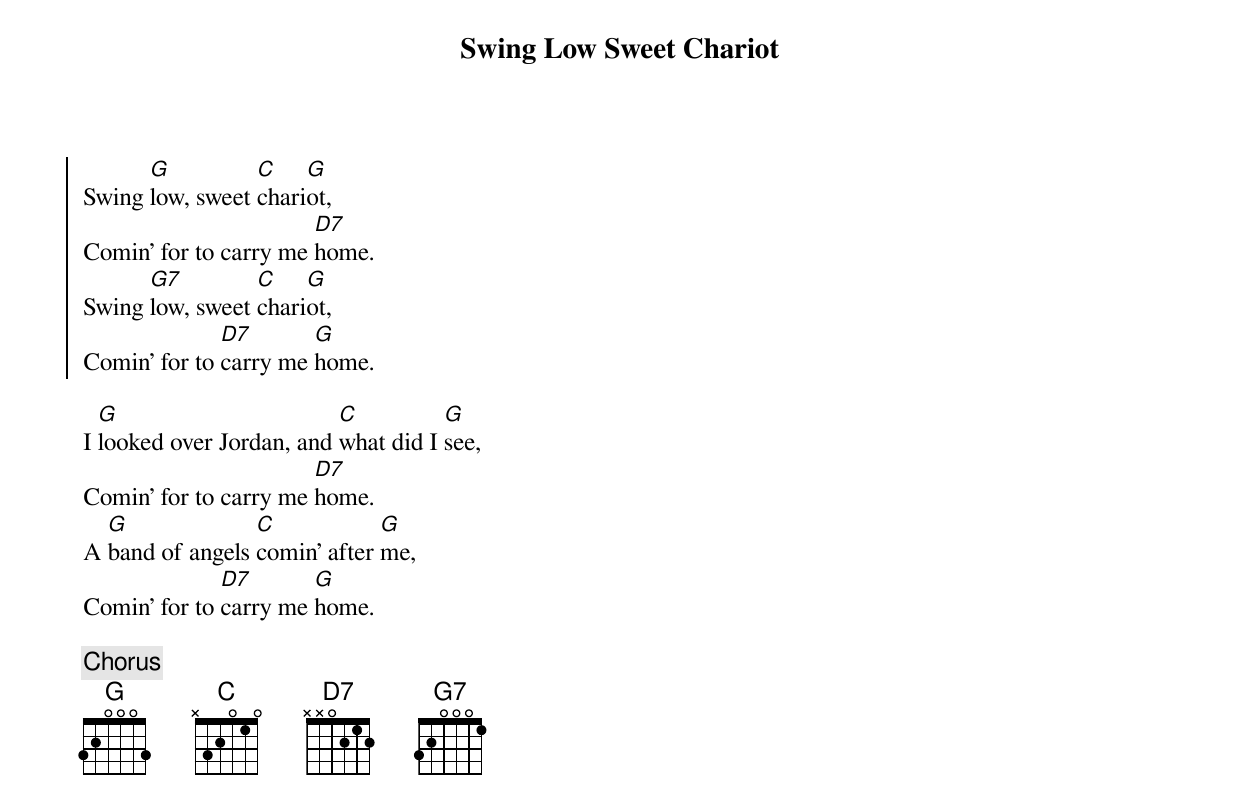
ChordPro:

{title: Swing Low Sweet Chariot}

{start_of_chorus}
Swing [G]low, sweet [C]chari[G]ot,
Comin' for to carry me [D7]home.
Swing [G7]low, sweet [C]chari[G]ot,
Comin' for to [D7]carry me [G]home.
{end_of_chorus}

I [G]looked over Jordan, and [C]what did I [G]see,
Comin' for to carry me [D7]home.
A [G]band of angels [C]comin' after [G]me,
Comin' for to [D7]carry me [G]home.

{comment: Chorus}
